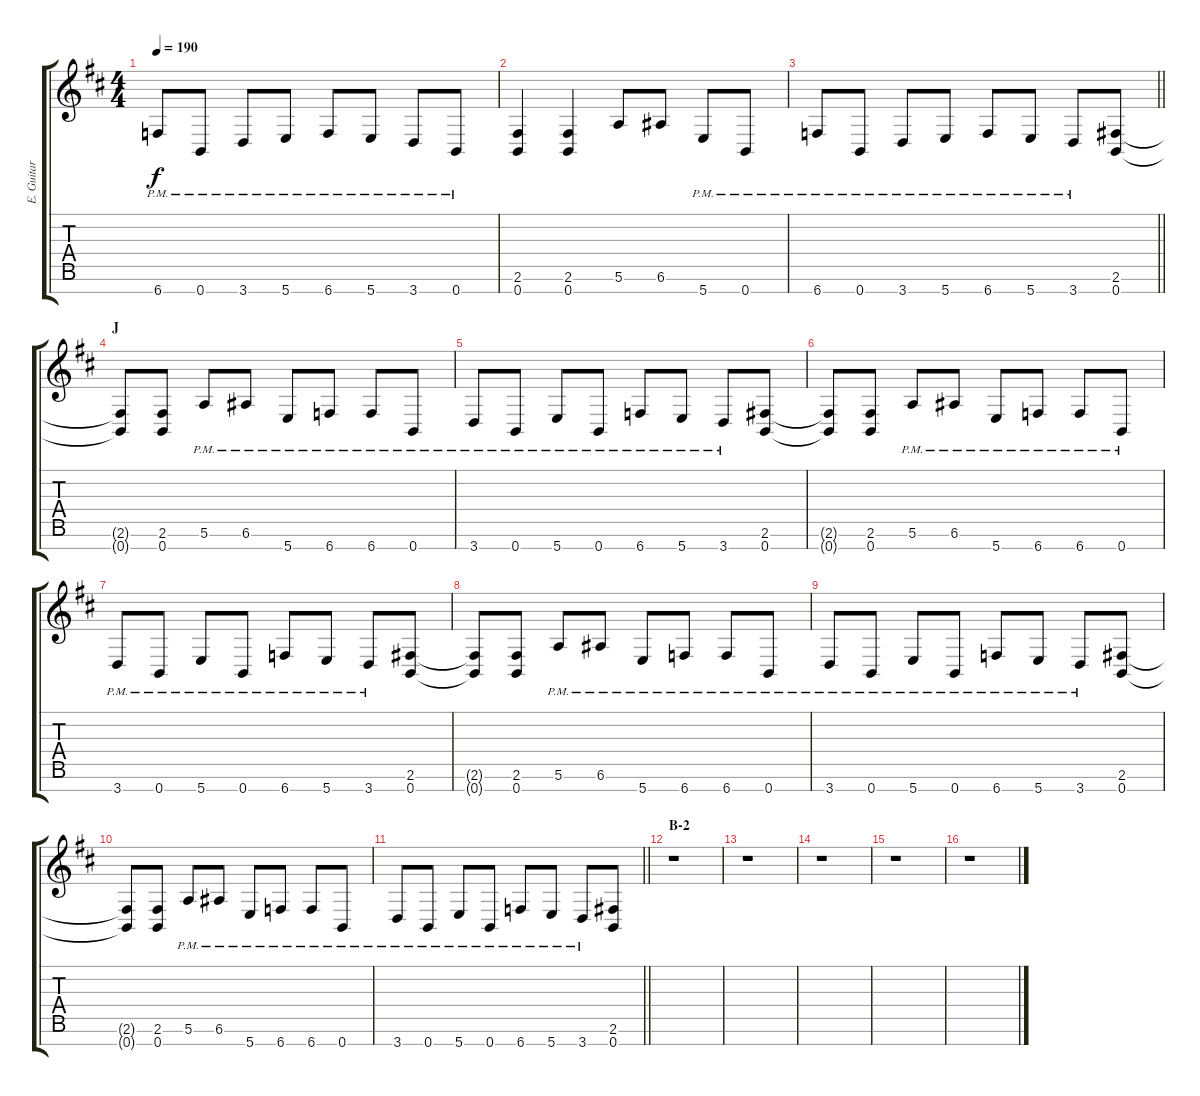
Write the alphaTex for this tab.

\track ("E. Guitar II" "E. Guitar ") {instrument overdrivenguitar}
\staff {score tabs}
\tuning (E4 B3 G3 D3 A2 E2 B1) {hide}
\ts (4 4)
\tempo 190
\clef g2
\ks d
6.7{pm}.8{dy f} 0.7{pm}.8 3.7{pm}.8 5.7{pm}.8 6.7{pm}.8 5.7{pm}.8 3.7{pm}.8 0.7{pm}.8 |
(2.6 0.7).4 (2.6 0.7).4 5.6.8 6.6.8 5.7{pm}.8 0.7{pm}.8 |
\barLineRight lightlight
6.7{pm}.8 0.7{pm}.8 3.7{pm}.8 5.7{pm}.8 6.7{pm}.8 5.7{pm}.8 3.7{pm}.8 (2.6 0.7).8 |
\section ("" "J")
(2.6{t} 0.7{t}).8 (2.6 0.7).8 5.6{pm}.8 6.6{pm}.8 5.7{pm}.8 6.7{pm}.8 6.7{pm}.8 0.7{pm}.8 |
3.7{pm}.8 0.7{pm}.8 5.7{pm}.8 0.7{pm}.8 6.7{pm}.8 5.7{pm}.8 3.7{pm}.8 (2.6 0.7).8 |
(2.6{t} 0.7{t}).8 (2.6 0.7).8 5.6{pm}.8 6.6{pm}.8 5.7{pm}.8 6.7{pm}.8 6.7{pm}.8 0.7{pm}.8 |
3.7{pm}.8 0.7{pm}.8 5.7{pm}.8 0.7{pm}.8 6.7{pm}.8 5.7{pm}.8 3.7{pm}.8 (2.6 0.7).8 |
(2.6{t} 0.7{t}).8 (2.6 0.7).8 5.6{pm}.8 6.6{pm}.8 5.7{pm}.8 6.7{pm}.8 6.7{pm}.8 0.7{pm}.8 |
3.7{pm}.8 0.7{pm}.8 5.7{pm}.8 0.7{pm}.8 6.7{pm}.8 5.7{pm}.8 3.7{pm}.8 (2.6 0.7).8 |
(2.6{t} 0.7{t}).8 (2.6 0.7).8 5.6{pm}.8 6.6{pm}.8 5.7{pm}.8 6.7{pm}.8 6.7{pm}.8 0.7{pm}.8 |
\barLineRight lightlight
3.7{pm}.8 0.7{pm}.8 5.7{pm}.8 0.7{pm}.8 6.7{pm}.8 5.7{pm}.8 3.7{pm}.8 (2.6 0.7).8 |
\section ("" "B-2")
r.1 |
r.1 |
r.1 |
r.1 |
r.1
